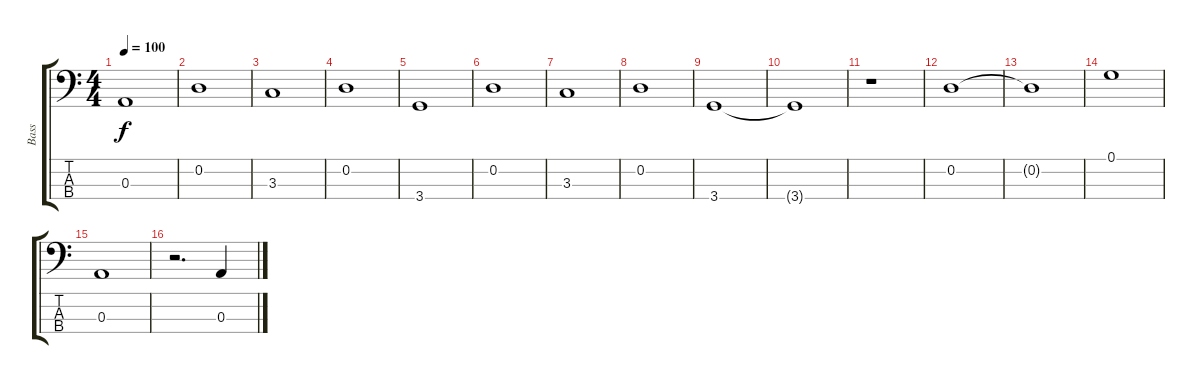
\track ("Bass" "Bass") {instrument electricbassfinger}
\staff {score tabs}
\tuning (G2 D2 A1 E1) {hide}
\ts (4 4)
\tempo 100
\clef f4
\ks c
0.3.1{dy f} |
0.2.1 |
3.3.1 |
0.2.1 |
3.4.1 |
0.2.1 |
3.3.1 |
0.2.1 |
3.4.1 |
3.4{t}.1 |
r.1 |
0.2.1 |
0.2{t}.1 |
0.1.1 |
0.3.1 |
r.2{d} 0.3.4
